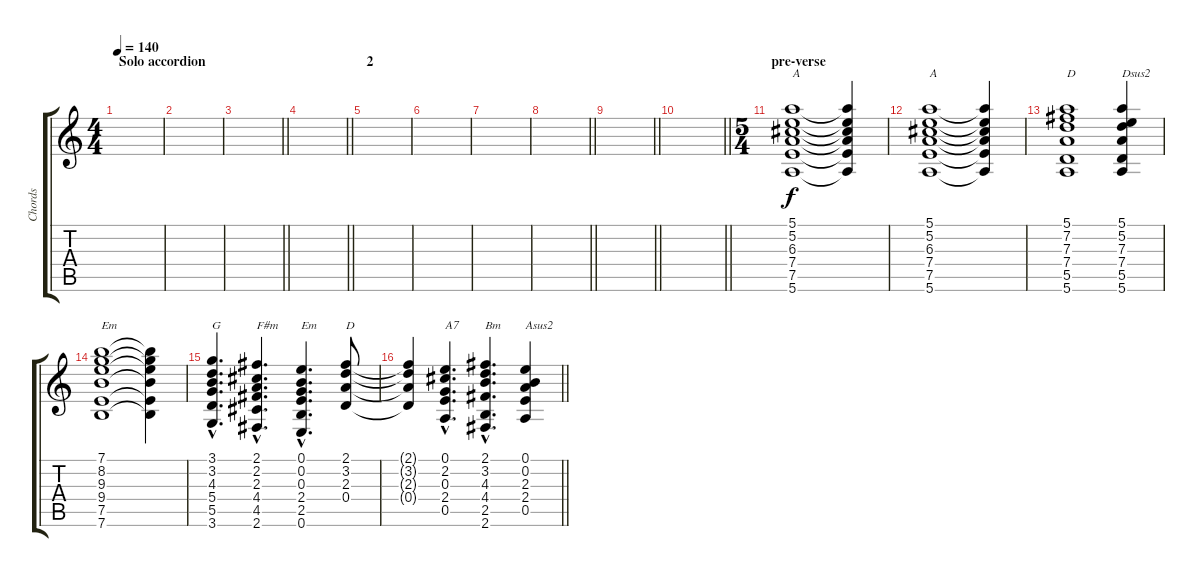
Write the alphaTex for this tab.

\track ("Chords" "Chords") {instrument acousticguitarsteel}
\staff {score tabs}
\tuning (E4 B3 G3 D3 A2 E2) {hide}
\ts (4 4)
\section ("" "Solo accordion")
\tempo 140
\clef g2
\ks c
|
|
\barLineRight lightlight
|
\barLineRight lightlight
|
\section ("" "2")
|
|
|
\barLineRight lightlight
|
\barLineRight lightlight
|
\barLineRight lightlight
|
\ts (5 4)
\section ("" "pre-verse")
(5.1 5.2 6.3 7.4 7.5 5.6).1{txt "A"} (5.1{t} 5.2{t} 6.3{t} 7.4{t} 7.5{t} 5.6{t}).4 |
(5.1 5.2 6.3 7.4 7.5 5.6).1{txt "A"} (5.1{t} 5.2{t} 6.3{t} 7.4{t} 7.5{t} 5.6{t}).4 |
(5.1 7.2 7.3 7.4 5.5 5.6).1{txt "D"} (5.1 5.2 7.3 7.4 5.5 5.6).4{txt "Dsus2"} |
(7.1 8.2 9.3 9.4 7.5 7.6).1{txt "Em"} (7.1{t} 8.2{t} 9.3{t} 9.4{t} 7.5{t} 7.6{t}).4 |
(3.1{hac} 3.2{hac} 4.3{hac} 5.4{hac} 5.5{hac} 3.6{hac}).4{d txt "G"} (2.1{hac} 2.2{hac} 2.3{hac} 4.4{hac} 4.5{hac} 2.6{hac}).4{d txt "F#m"} (0.1{hac} 0.2{hac} 0.3{hac} 2.4{hac} 2.5{hac} 0.6{hac}).4{d txt "Em"} (2.1 3.2 2.3 0.4).8{txt "D"} |
\barLineRight lightlight
(2.1{t} 3.2{t} 2.3{t} 0.4{t}).4 (0.1{hac} 2.2{hac} 0.3{hac} 2.4{hac} 0.5{hac}).4{d txt "A7"} (2.1{hac} 3.2{hac} 4.3{hac} 4.4{hac} 2.5{hac} 2.6{hac}).4{d txt "Bm"} (0.1 0.2 2.3 2.4 0.5).4{txt "Asus2"}
